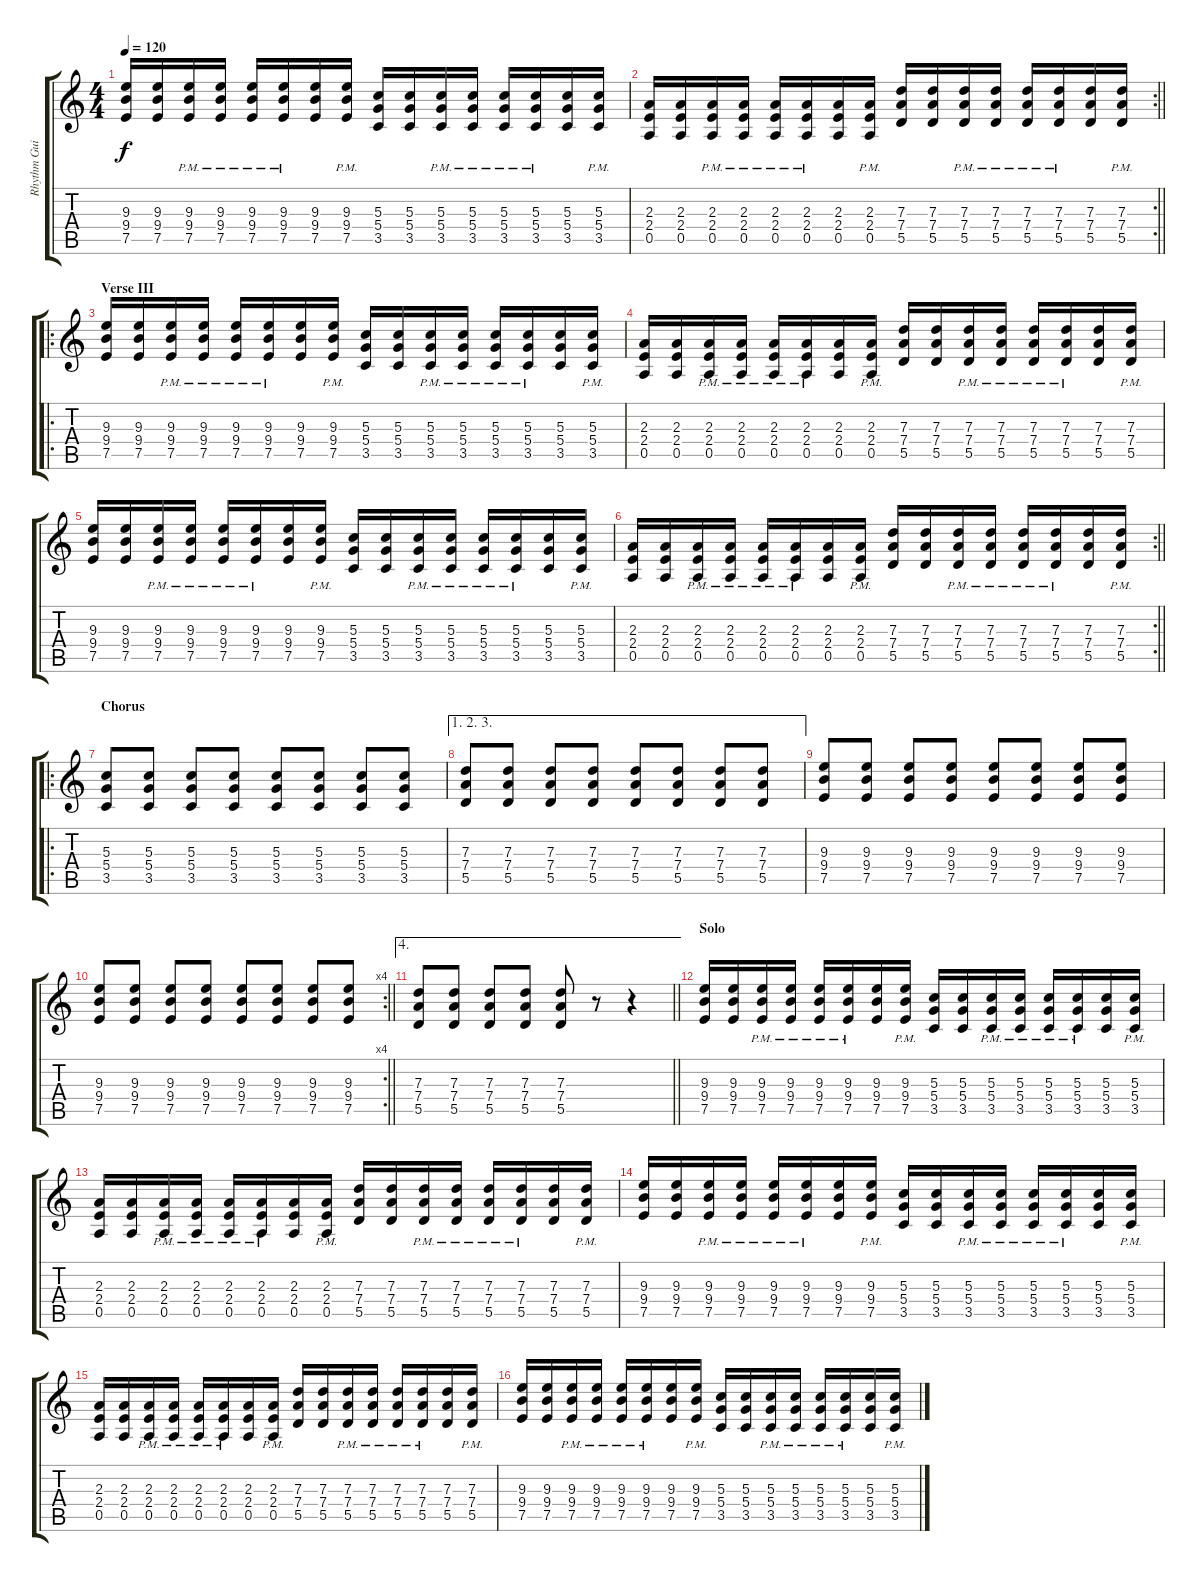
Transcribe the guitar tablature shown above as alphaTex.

\track ("Rhythm Guitar" "Rhythm Gui") {instrument overdrivenguitar}
\staff {score tabs}
\tuning (E4 B3 G3 D3 A2 E2) {hide}
\ts (4 4)
\tempo 120
\clef g2
\ks c
(9.3 9.4 7.5).16{dy f} (9.3 9.4 7.5).16 (9.3{pm} 9.4{pm} 7.5{pm}).16 (9.3{pm} 9.4{pm} 7.5{pm}).16 (9.3{pm} 9.4{pm} 7.5{pm}).16 (9.3{pm} 9.4{pm} 7.5{pm}).16 (9.3 9.4 7.5).16 (9.3{pm} 9.4{pm} 7.5{pm}).16 (5.3 5.4 3.5).16 (5.3 5.4 3.5).16 (5.3{pm} 5.4{pm} 3.5{pm}).16 (5.3{pm} 5.4{pm} 3.5{pm}).16 (5.3{pm} 5.4{pm} 3.5{pm}).16 (5.3{pm} 5.4{pm} 3.5{pm}).16 (5.3 5.4 3.5).16 (5.3{pm} 5.4{pm} 3.5{pm}).16 |
\rc 2
\barLineRight lightlight
(2.3 2.4 0.5).16 (2.3 2.4 0.5).16 (2.3{pm} 2.4{pm} 0.5{pm}).16 (2.3{pm} 2.4{pm} 0.5{pm}).16 (2.3{pm} 2.4{pm} 0.5{pm}).16 (2.3{pm} 2.4{pm} 0.5{pm}).16 (2.3 2.4 0.5).16 (2.3{pm} 2.4{pm} 0.5{pm}).16 (7.3 7.4 5.5).16 (7.3 7.4 5.5).16 (7.3{pm} 7.4{pm} 5.5{pm}).16 (7.3{pm} 7.4{pm} 5.5{pm}).16 (7.3{pm} 7.4{pm} 5.5{pm}).16 (7.3{pm} 7.4{pm} 5.5{pm}).16 (7.3 7.4 5.5).16 (7.3{pm} 7.4{pm} 5.5{pm}).16 |
\ro
\section ("" "Verse III")
(9.3 9.4 7.5).16 (9.3 9.4 7.5).16 (9.3{pm} 9.4{pm} 7.5{pm}).16 (9.3{pm} 9.4{pm} 7.5{pm}).16 (9.3{pm} 9.4{pm} 7.5{pm}).16 (9.3{pm} 9.4{pm} 7.5{pm}).16 (9.3 9.4 7.5).16 (9.3{pm} 9.4{pm} 7.5{pm}).16 (5.3 5.4 3.5).16 (5.3 5.4 3.5).16 (5.3{pm} 5.4{pm} 3.5{pm}).16 (5.3{pm} 5.4{pm} 3.5{pm}).16 (5.3{pm} 5.4{pm} 3.5{pm}).16 (5.3{pm} 5.4{pm} 3.5{pm}).16 (5.3 5.4 3.5).16 (5.3{pm} 5.4{pm} 3.5{pm}).16 |
(2.3 2.4 0.5).16 (2.3 2.4 0.5).16 (2.3{pm} 2.4{pm} 0.5{pm}).16 (2.3{pm} 2.4{pm} 0.5{pm}).16 (2.3{pm} 2.4{pm} 0.5{pm}).16 (2.3{pm} 2.4{pm} 0.5{pm}).16 (2.3 2.4 0.5).16 (2.3{pm} 2.4{pm} 0.5{pm}).16 (7.3 7.4 5.5).16 (7.3 7.4 5.5).16 (7.3{pm} 7.4{pm} 5.5{pm}).16 (7.3{pm} 7.4{pm} 5.5{pm}).16 (7.3{pm} 7.4{pm} 5.5{pm}).16 (7.3{pm} 7.4{pm} 5.5{pm}).16 (7.3 7.4 5.5).16 (7.3{pm} 7.4{pm} 5.5{pm}).16 |
(9.3 9.4 7.5).16 (9.3 9.4 7.5).16 (9.3{pm} 9.4{pm} 7.5{pm}).16 (9.3{pm} 9.4{pm} 7.5{pm}).16 (9.3{pm} 9.4{pm} 7.5{pm}).16 (9.3{pm} 9.4{pm} 7.5{pm}).16 (9.3 9.4 7.5).16 (9.3{pm} 9.4{pm} 7.5{pm}).16 (5.3 5.4 3.5).16 (5.3 5.4 3.5).16 (5.3{pm} 5.4{pm} 3.5{pm}).16 (5.3{pm} 5.4{pm} 3.5{pm}).16 (5.3{pm} 5.4{pm} 3.5{pm}).16 (5.3{pm} 5.4{pm} 3.5{pm}).16 (5.3 5.4 3.5).16 (5.3{pm} 5.4{pm} 3.5{pm}).16 |
\rc 2
\barLineRight lightlight
(2.3 2.4 0.5).16 (2.3 2.4 0.5).16 (2.3{pm} 2.4{pm} 0.5{pm}).16 (2.3{pm} 2.4{pm} 0.5{pm}).16 (2.3{pm} 2.4{pm} 0.5{pm}).16 (2.3{pm} 2.4{pm} 0.5{pm}).16 (2.3 2.4 0.5).16 (2.3{pm} 2.4{pm} 0.5{pm}).16 (7.3 7.4 5.5).16 (7.3 7.4 5.5).16 (7.3{pm} 7.4{pm} 5.5{pm}).16 (7.3{pm} 7.4{pm} 5.5{pm}).16 (7.3{pm} 7.4{pm} 5.5{pm}).16 (7.3{pm} 7.4{pm} 5.5{pm}).16 (7.3 7.4 5.5).16 (7.3{pm} 7.4{pm} 5.5{pm}).16 |
\ro
\section ("" "Chorus")
(5.3 5.4 3.5).8 (5.3 5.4 3.5).8 (5.3 5.4 3.5).8 (5.3 5.4 3.5).8 (5.3 5.4 3.5).8 (5.3 5.4 3.5).8 (5.3 5.4 3.5).8 (5.3 5.4 3.5).8 |
\ae (1 2 3)
(7.3 7.4 5.5).8 (7.3 7.4 5.5).8 (7.3 7.4 5.5).8 (7.3 7.4 5.5).8 (7.3 7.4 5.5).8 (7.3 7.4 5.5).8 (7.3 7.4 5.5).8 (7.3 7.4 5.5).8 |
(9.3 9.4 7.5).8 (9.3 9.4 7.5).8 (9.3 9.4 7.5).8 (9.3 9.4 7.5).8 (9.3 9.4 7.5).8 (9.3 9.4 7.5).8 (9.3 9.4 7.5).8 (9.3 9.4 7.5).8 |
\rc 4
\barLineRight lightlight
(9.3 9.4 7.5).8 (9.3 9.4 7.5).8 (9.3 9.4 7.5).8 (9.3 9.4 7.5).8 (9.3 9.4 7.5).8 (9.3 9.4 7.5).8 (9.3 9.4 7.5).8 (9.3 9.4 7.5).8 |
\ae 4
\barLineRight lightlight
(7.3 7.4 5.5).8 (7.3 7.4 5.5).8 (7.3 7.4 5.5).8 (7.3 7.4 5.5).8 (7.3 7.4 5.5).8 r.8 r.4 |
\section ("" "Solo")
(9.3 9.4 7.5).16 (9.3 9.4 7.5).16 (9.3{pm} 9.4{pm} 7.5{pm}).16 (9.3{pm} 9.4{pm} 7.5{pm}).16 (9.3{pm} 9.4{pm} 7.5{pm}).16 (9.3{pm} 9.4{pm} 7.5{pm}).16 (9.3 9.4 7.5).16 (9.3{pm} 9.4{pm} 7.5{pm}).16 (5.3 5.4 3.5).16 (5.3 5.4 3.5).16 (5.3{pm} 5.4{pm} 3.5{pm}).16 (5.3{pm} 5.4{pm} 3.5{pm}).16 (5.3{pm} 5.4{pm} 3.5{pm}).16 (5.3{pm} 5.4{pm} 3.5{pm}).16 (5.3 5.4 3.5).16 (5.3{pm} 5.4{pm} 3.5{pm}).16 |
(2.3 2.4 0.5).16 (2.3 2.4 0.5).16 (2.3{pm} 2.4{pm} 0.5{pm}).16 (2.3{pm} 2.4{pm} 0.5{pm}).16 (2.3{pm} 2.4{pm} 0.5{pm}).16 (2.3{pm} 2.4{pm} 0.5{pm}).16 (2.3 2.4 0.5).16 (2.3{pm} 2.4{pm} 0.5{pm}).16 (7.3 7.4 5.5).16 (7.3 7.4 5.5).16 (7.3{pm} 7.4{pm} 5.5{pm}).16 (7.3{pm} 7.4{pm} 5.5{pm}).16 (7.3{pm} 7.4{pm} 5.5{pm}).16 (7.3{pm} 7.4{pm} 5.5{pm}).16 (7.3 7.4 5.5).16 (7.3{pm} 7.4{pm} 5.5{pm}).16 |
(9.3 9.4 7.5).16 (9.3 9.4 7.5).16 (9.3{pm} 9.4{pm} 7.5{pm}).16 (9.3{pm} 9.4{pm} 7.5{pm}).16 (9.3{pm} 9.4{pm} 7.5{pm}).16 (9.3{pm} 9.4{pm} 7.5{pm}).16 (9.3 9.4 7.5).16 (9.3{pm} 9.4{pm} 7.5{pm}).16 (5.3 5.4 3.5).16 (5.3 5.4 3.5).16 (5.3{pm} 5.4{pm} 3.5{pm}).16 (5.3{pm} 5.4{pm} 3.5{pm}).16 (5.3{pm} 5.4{pm} 3.5{pm}).16 (5.3{pm} 5.4{pm} 3.5{pm}).16 (5.3 5.4 3.5).16 (5.3{pm} 5.4{pm} 3.5{pm}).16 |
(2.3 2.4 0.5).16 (2.3 2.4 0.5).16 (2.3{pm} 2.4{pm} 0.5{pm}).16 (2.3{pm} 2.4{pm} 0.5{pm}).16 (2.3{pm} 2.4{pm} 0.5{pm}).16 (2.3{pm} 2.4{pm} 0.5{pm}).16 (2.3 2.4 0.5).16 (2.3{pm} 2.4{pm} 0.5{pm}).16 (7.3 7.4 5.5).16 (7.3 7.4 5.5).16 (7.3{pm} 7.4{pm} 5.5{pm}).16 (7.3{pm} 7.4{pm} 5.5{pm}).16 (7.3{pm} 7.4{pm} 5.5{pm}).16 (7.3{pm} 7.4{pm} 5.5{pm}).16 (7.3 7.4 5.5).16 (7.3{pm} 7.4{pm} 5.5{pm}).16 |
(9.3 9.4 7.5).16 (9.3 9.4 7.5).16 (9.3{pm} 9.4{pm} 7.5{pm}).16 (9.3{pm} 9.4{pm} 7.5{pm}).16 (9.3{pm} 9.4{pm} 7.5{pm}).16 (9.3{pm} 9.4{pm} 7.5{pm}).16 (9.3 9.4 7.5).16 (9.3{pm} 9.4{pm} 7.5{pm}).16 (5.3 5.4 3.5).16 (5.3 5.4 3.5).16 (5.3{pm} 5.4{pm} 3.5{pm}).16 (5.3{pm} 5.4{pm} 3.5{pm}).16 (5.3{pm} 5.4{pm} 3.5{pm}).16 (5.3{pm} 5.4{pm} 3.5{pm}).16 (5.3 5.4 3.5).16 (5.3{pm} 5.4{pm} 3.5{pm}).16
